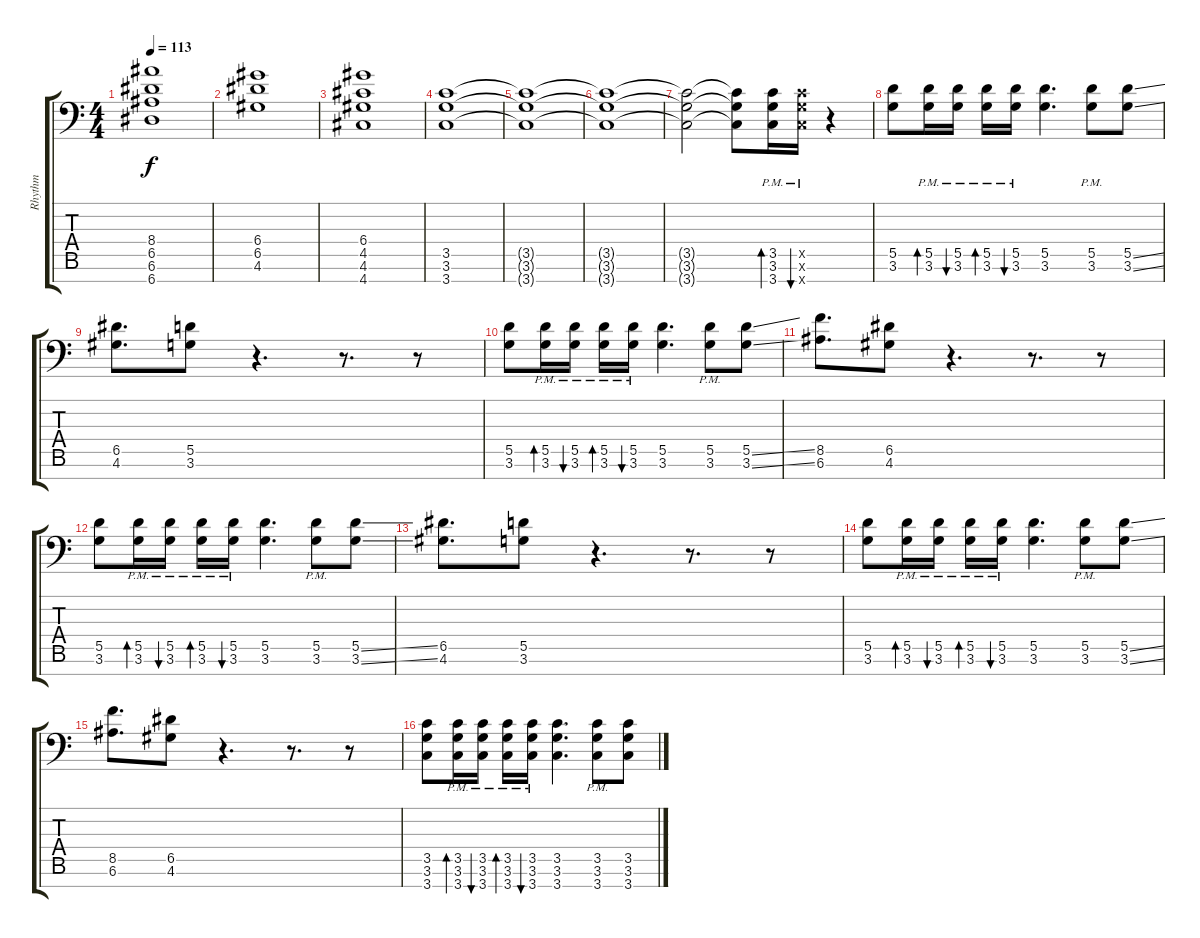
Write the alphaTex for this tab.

\track ("Rhythm" "Rhythm") {instrument distortionguitar}
\staff {score tabs}
\tuning (E4 B3 G3 D3 A2 E2 A1) {hide}
\ts (4 4)
\tempo 113
\clef f4
\ks c
(8.4 6.5 6.6 6.7).1{dy f} |
(6.4 6.5 4.6).1 |
(6.4 4.5 4.6 4.7).1 |
(3.5 3.6 3.7).1 |
(3.5{t} 3.6{t} 3.7{t}).1 |
(3.5{t} 3.6{t} 3.7{t}).1 |
(3.5{t} 3.6{t} 3.7{t}).2 (3.5{t} 3.6{t} 3.7{t}).8 (3.5{pm} 3.6{pm} 3.7).16{bd 60} (3.5{pm x} 3.6{pm x} 3.7{x}).16{bu 60} r.4 |
(5.5 3.6).8 (5.5{pm} 3.6{pm}).16{bd 60} (5.5{pm} 3.6{pm}).16{bu 60} (5.5{pm} 3.6{pm}).16{bd 60} (5.5{pm} 3.6{pm}).16{bu 60} (5.5 3.6).4{d} (5.5{pm} 3.6{pm}).8 (5.5{ss} 3.6{ss}).8 |
(6.5 4.6).8{d} (5.5 3.6).8 r.4{d} r.8{d} r.8 |
(5.5 3.6).8 (5.5{pm} 3.6{pm}).16{bd 60} (5.5{pm} 3.6{pm}).16{bu 60} (5.5{pm} 3.6{pm}).16{bd 60} (5.5{pm} 3.6{pm}).16{bu 60} (5.5 3.6).4{d} (5.5{pm} 3.6{pm}).8 (5.5{ss} 3.6{ss}).8 |
(8.5 6.6).8{d} (6.5 4.6).8 r.4{d} r.8{d} r.8 |
(5.5 3.6).8 (5.5{pm} 3.6{pm}).16{bd 60} (5.5{pm} 3.6{pm}).16{bu 60} (5.5{pm} 3.6{pm}).16{bd 60} (5.5{pm} 3.6{pm}).16{bu 60} (5.5 3.6).4{d} (5.5{pm} 3.6{pm}).8 (5.5{ss} 3.6{ss}).8 |
(6.5 4.6).8{d} (5.5 3.6).8 r.4{d} r.8{d} r.8 |
(5.5 3.6).8 (5.5{pm} 3.6{pm}).16{bd 60} (5.5{pm} 3.6{pm}).16{bu 60} (5.5{pm} 3.6{pm}).16{bd 60} (5.5{pm} 3.6{pm}).16{bu 60} (5.5 3.6).4{d} (5.5{pm} 3.6{pm}).8 (5.5{ss} 3.6{ss}).8 |
(8.5 6.6).8{d} (6.5 4.6).8 r.4{d} r.8{d} r.8 |
(3.5 3.6 3.7).8 (3.5{pm} 3.6{pm} 3.7{pm}).16{bd 60} (3.5{pm} 3.6{pm} 3.7{pm}).16{bu 60} (3.5{pm} 3.6{pm} 3.7{pm}).16{bd 60} (3.5{pm} 3.6{pm} 3.7{pm}).16{bu 60} (3.5 3.6 3.7).4{d} (3.5{pm} 3.6{pm} 3.7{pm}).8 (3.5{ss} 3.6{ss} 3.7{ss}).8
